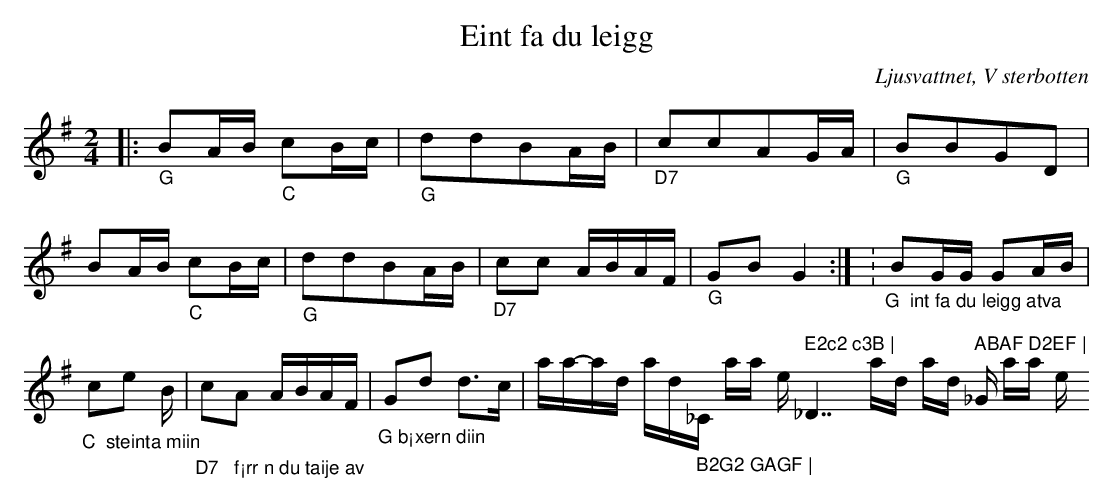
X:1
T:Eint fa du leigg
O:Ljusvattnet, V sterbotten
M:2/4
L:1/16
K:G
|:"_G" B2AB "_C" c2Bc | "_G" d2d2B2AB | "_D7"c2c2A2GA | "_G" B2B2G2D2 |B2AB "_C" c2Bc |"_G" d2d2B2AB |"_D7" c2c2 ABAF | "_G" G2B2 G4  :| : "_G  int fa du leigg atva" B2GG G2AB | "_C  steinta miin " c2e2 23B | "_D7   f¡rr n du taije av" c2A2 ABAF | "_G b¡xern diin" G2d2 d3c |tralla-tradi radi-"_ B2G2 GAGF | "_C  rallan lej" E2c2 c3B | "_D7  tradi radi " ABAF D2EF | "_G rallan lej " G2B2 G4 :|
